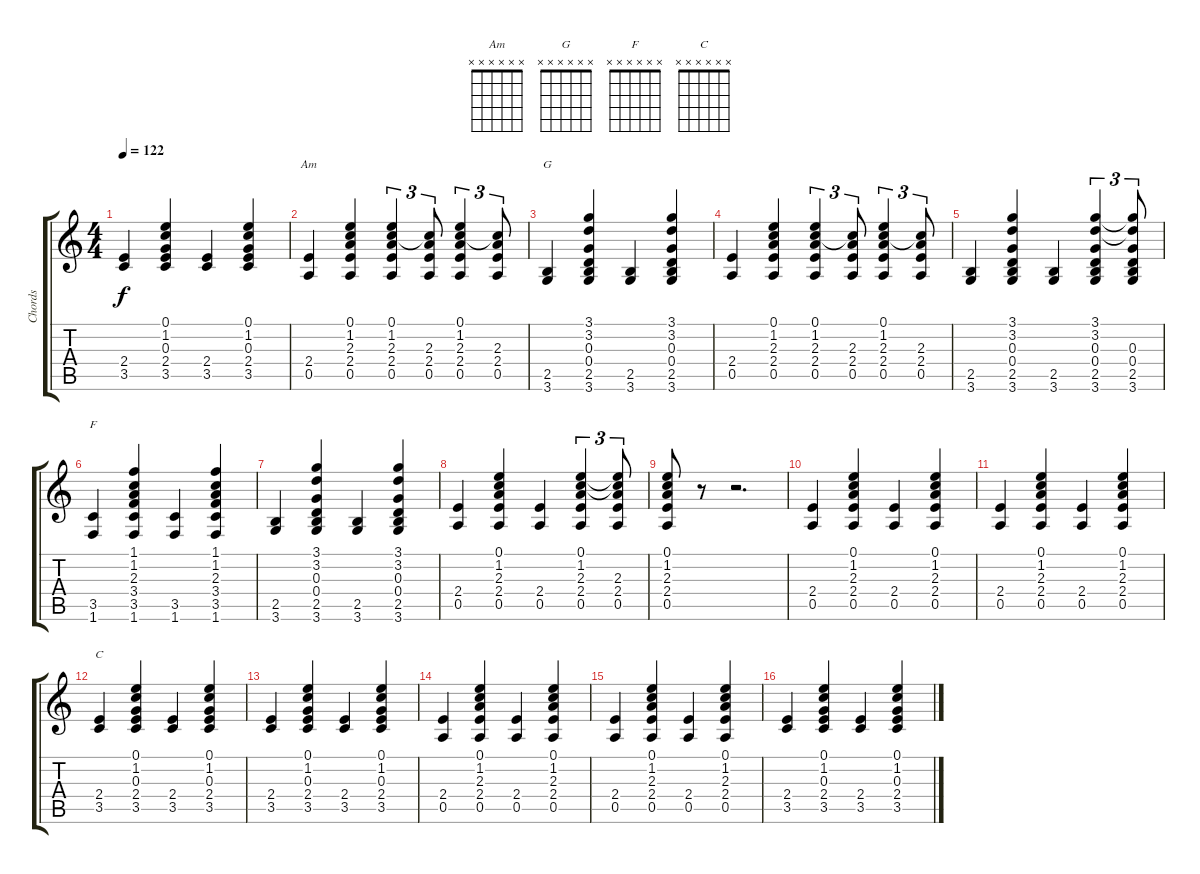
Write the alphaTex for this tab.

\track ("Chords" "Chords") {instrument acousticguitarsteel}
\staff {score tabs}
\tuning (E4 B3 G3 D3 A2 E2) {hide}
\chord ("Am" x x x x x x)
\chord ("G" x x x x x x)
\chord ("F" x x x x x x)
\chord ("C" x x x x x x)
\ts (4 4)
\tempo 122
\clef g2
\ks c
(2.4 3.5).4{dy f} (0.1 1.2 0.3 2.4 3.5).4 (2.4 3.5).4 (0.1 1.2 0.3 2.4 3.5).4 |
(2.4 0.5).4{ch "Am"} (0.1 1.2 2.3 2.4 0.5).4 (0.1 1.2 2.3 2.4 0.5).4{tu (3 2)} (1.2{t} 2.3 2.4 0.5).8{tu (3 2)} (0.1 1.2 2.3 2.4 0.5).4{tu (3 2)} (1.2{t} 2.3 2.4 0.5).8{tu (3 2)} |
(2.5 3.6).4{ch "G"} (3.1 3.2 0.3 0.4 2.5 3.6).4 (2.5 3.6).4 (3.1 3.2 0.3 0.4 2.5 3.6).4 |
(2.4 0.5).4 (0.1 1.2 2.3 2.4 0.5).4 (0.1 1.2 2.3 2.4 0.5).4{tu (3 2)} (1.2{t} 2.3 2.4 0.5).8{tu (3 2)} (0.1 1.2 2.3 2.4 0.5).4{tu (3 2)} (1.2{t} 2.3 2.4 0.5).8{tu (3 2)} |
(2.5 3.6).4 (3.1 3.2 0.3 0.4 2.5 3.6).4 (2.5 3.6).4 (3.1 3.2 0.3 0.4 2.5 3.6).4{tu (3 2)} (3.1{t} 3.2{t} 0.3 0.4 2.5 3.6).8{tu (3 2)} |
(3.5 1.6).4{ch "F"} (1.1 1.2 2.3 3.4 3.5 1.6).4 (3.5 1.6).4 (1.1 1.2 2.3 3.4 3.5 1.6).4 |
(2.5 3.6).4 (3.1 3.2 0.3 0.4 2.5 3.6).4 (2.5 3.6).4 (3.1 3.2 0.3 0.4 2.5 3.6).4 |
(2.4 0.5).4 (0.1 1.2 2.3 2.4 0.5).4 (2.4 0.5).4 (0.1 1.2 2.3 2.4 0.5).4{tu (3 2)} (0.1{t} 1.2{t} 2.3 2.4 0.5).8{tu (3 2)} |
(0.1 1.2 2.3 2.4 0.5).8 r.8 r.2{d} |
(2.4 0.5).4 (0.1 1.2 2.3 2.4 0.5).4 (2.4 0.5).4 (0.1 1.2 2.3 2.4 0.5).4 |
(2.4 0.5).4 (0.1 1.2 2.3 2.4 0.5).4 (2.4 0.5).4 (0.1 1.2 2.3 2.4 0.5).4 |
(2.4 3.5).4{ch "C"} (0.1 1.2 0.3 2.4 3.5).4 (2.4 3.5).4 (0.1 1.2 0.3 2.4 3.5).4 |
(2.4 3.5).4 (0.1 1.2 0.3 2.4 3.5).4 (2.4 3.5).4 (0.1 1.2 0.3 2.4 3.5).4 |
(2.4 0.5).4 (0.1 1.2 2.3 2.4 0.5).4 (2.4 0.5).4 (0.1 1.2 2.3 2.4 0.5).4 |
(2.4 0.5).4 (0.1 1.2 2.3 2.4 0.5).4 (2.4 0.5).4 (0.1 1.2 2.3 2.4 0.5).4 |
(2.4 3.5).4 (0.1 1.2 0.3 2.4 3.5).4 (2.4 3.5).4 (0.1 1.2 0.3 2.4 3.5).4
